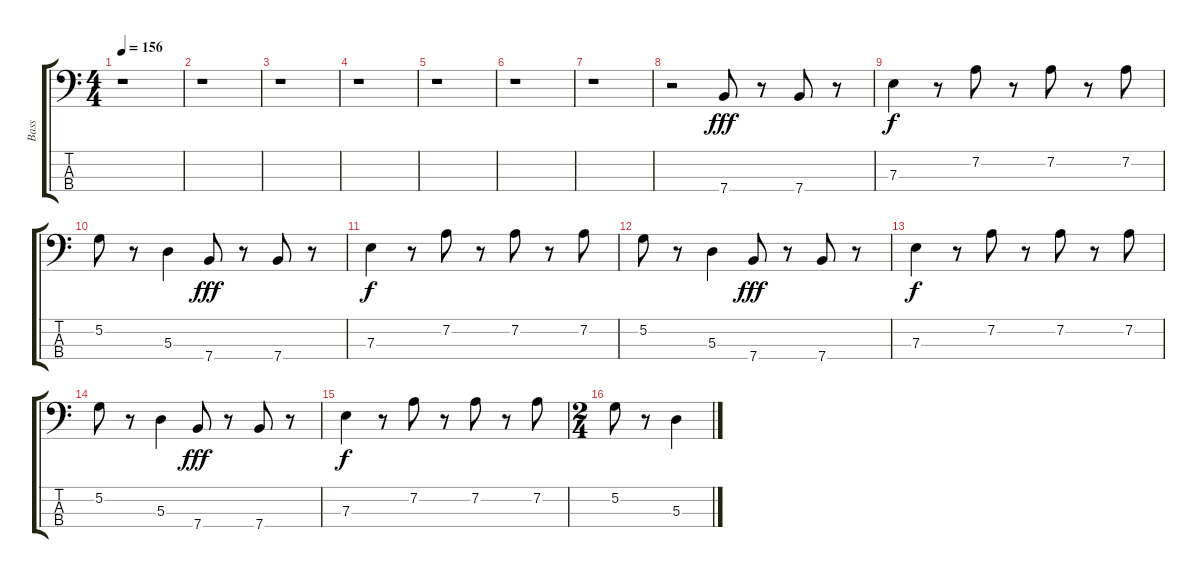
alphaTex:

\track ("Bass" "Bass") {instrument electricbasspick}
\staff {score tabs}
\tuning (G2 D2 A1 E1) {hide}
\ts (4 4)
\tempo 156
\clef f4
\ks c
r.1{dy f} |
r.1 |
r.1 |
r.1 |
r.1 |
r.1 |
r.1 |
r.2 7.4.8{dy fff} r.8 7.4.8 r.8 |
7.3.4{dy f} r.8 7.2.8 r.8 7.2.8 r.8 7.2.8 |
5.2.8 r.8 5.3.4 7.4.8{dy fff} r.8 7.4.8 r.8 |
7.3.4{dy f} r.8 7.2.8 r.8 7.2.8 r.8 7.2.8 |
5.2.8 r.8 5.3.4 7.4.8{dy fff} r.8 7.4.8 r.8 |
7.3.4{dy f} r.8 7.2.8 r.8 7.2.8 r.8 7.2.8 |
5.2.8 r.8 5.3.4 7.4.8{dy fff} r.8 7.4.8 r.8 |
7.3.4{dy f} r.8 7.2.8 r.8 7.2.8 r.8 7.2.8 |
\ts (2 4)
5.2.8 r.8 5.3.4
